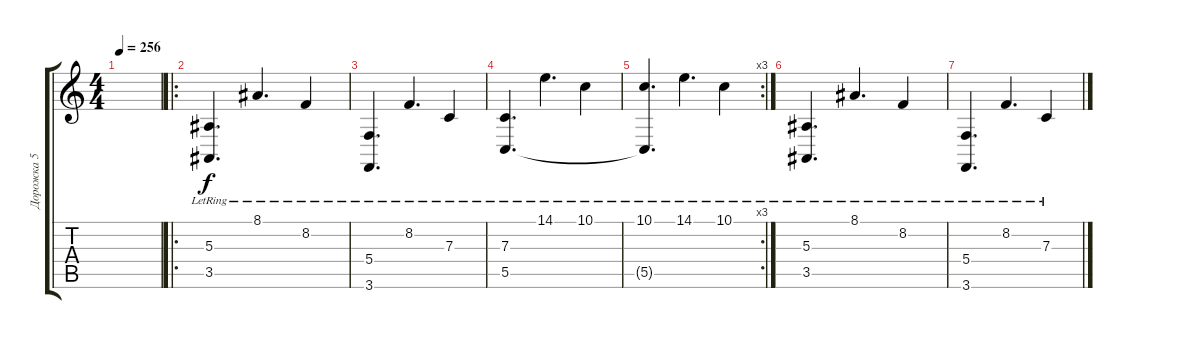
\track ("Дорожка 5" "Дорожка 5") {instrument electricpiano2}
\staff {score tabs}
\tuning (D4 A3 F3 C3 G2 D2) {hide}
\ts (4 4)
\tempo 256
\clef g2
\ks c
|
\ro
(5.3{lr} 3.5{lr}).4{d} 8.1{lr}.4{d} 8.2{lr}.4 |
(5.4{lr} 3.6{lr}).4{d} 8.2{lr}.4{d} 7.3{lr}.4 |
(7.3{lr} 5.5{lr}).4{d} 14.1{lr}.4{d} 10.1{lr}.4 |
\rc 3
(10.1{lr} 5.5{t}).4{d} 14.1{lr}.4{d} 10.1{lr}.4 |
(5.3{lr} 3.5{lr}).4{d} 8.1{lr}.4{d} 8.2{lr}.4 |
(5.4{lr} 3.6{lr}).4{d} 8.2{lr}.4{d} 7.3{lr}.4
